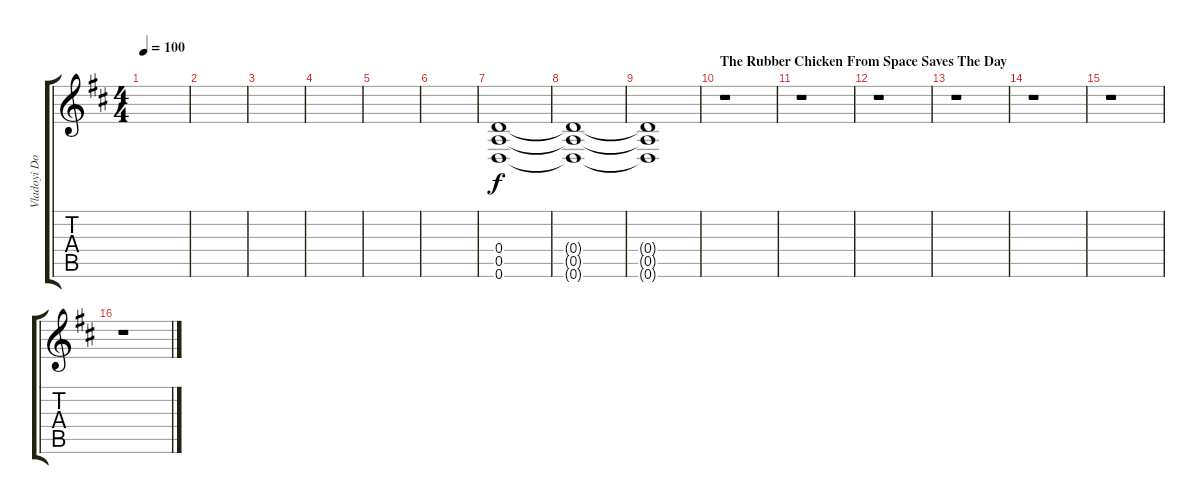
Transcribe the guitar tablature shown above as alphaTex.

\track ("Vladoyi Doofus (Rythm Guitar)" "Vladoyi Do") {instrument distortionguitar}
\staff {score tabs}
\tuning (E4 B3 G3 D3 A2 D2) {hide}
\ts (4 4)
\tempo 100
\clef g2
\ks d
|
|
|
|
|
|
(0.4 0.5 0.6).1 |
(0.4{t} 0.5{t} 0.6{t}).1 |
(0.4{t} 0.5{t} 0.6{t}).1 |
\section ("" "The Rubber Chicken From Space Saves The Day")
r.1 |
r.1 |
r.1 |
r.1 |
r.1 |
r.1 |
r.1
